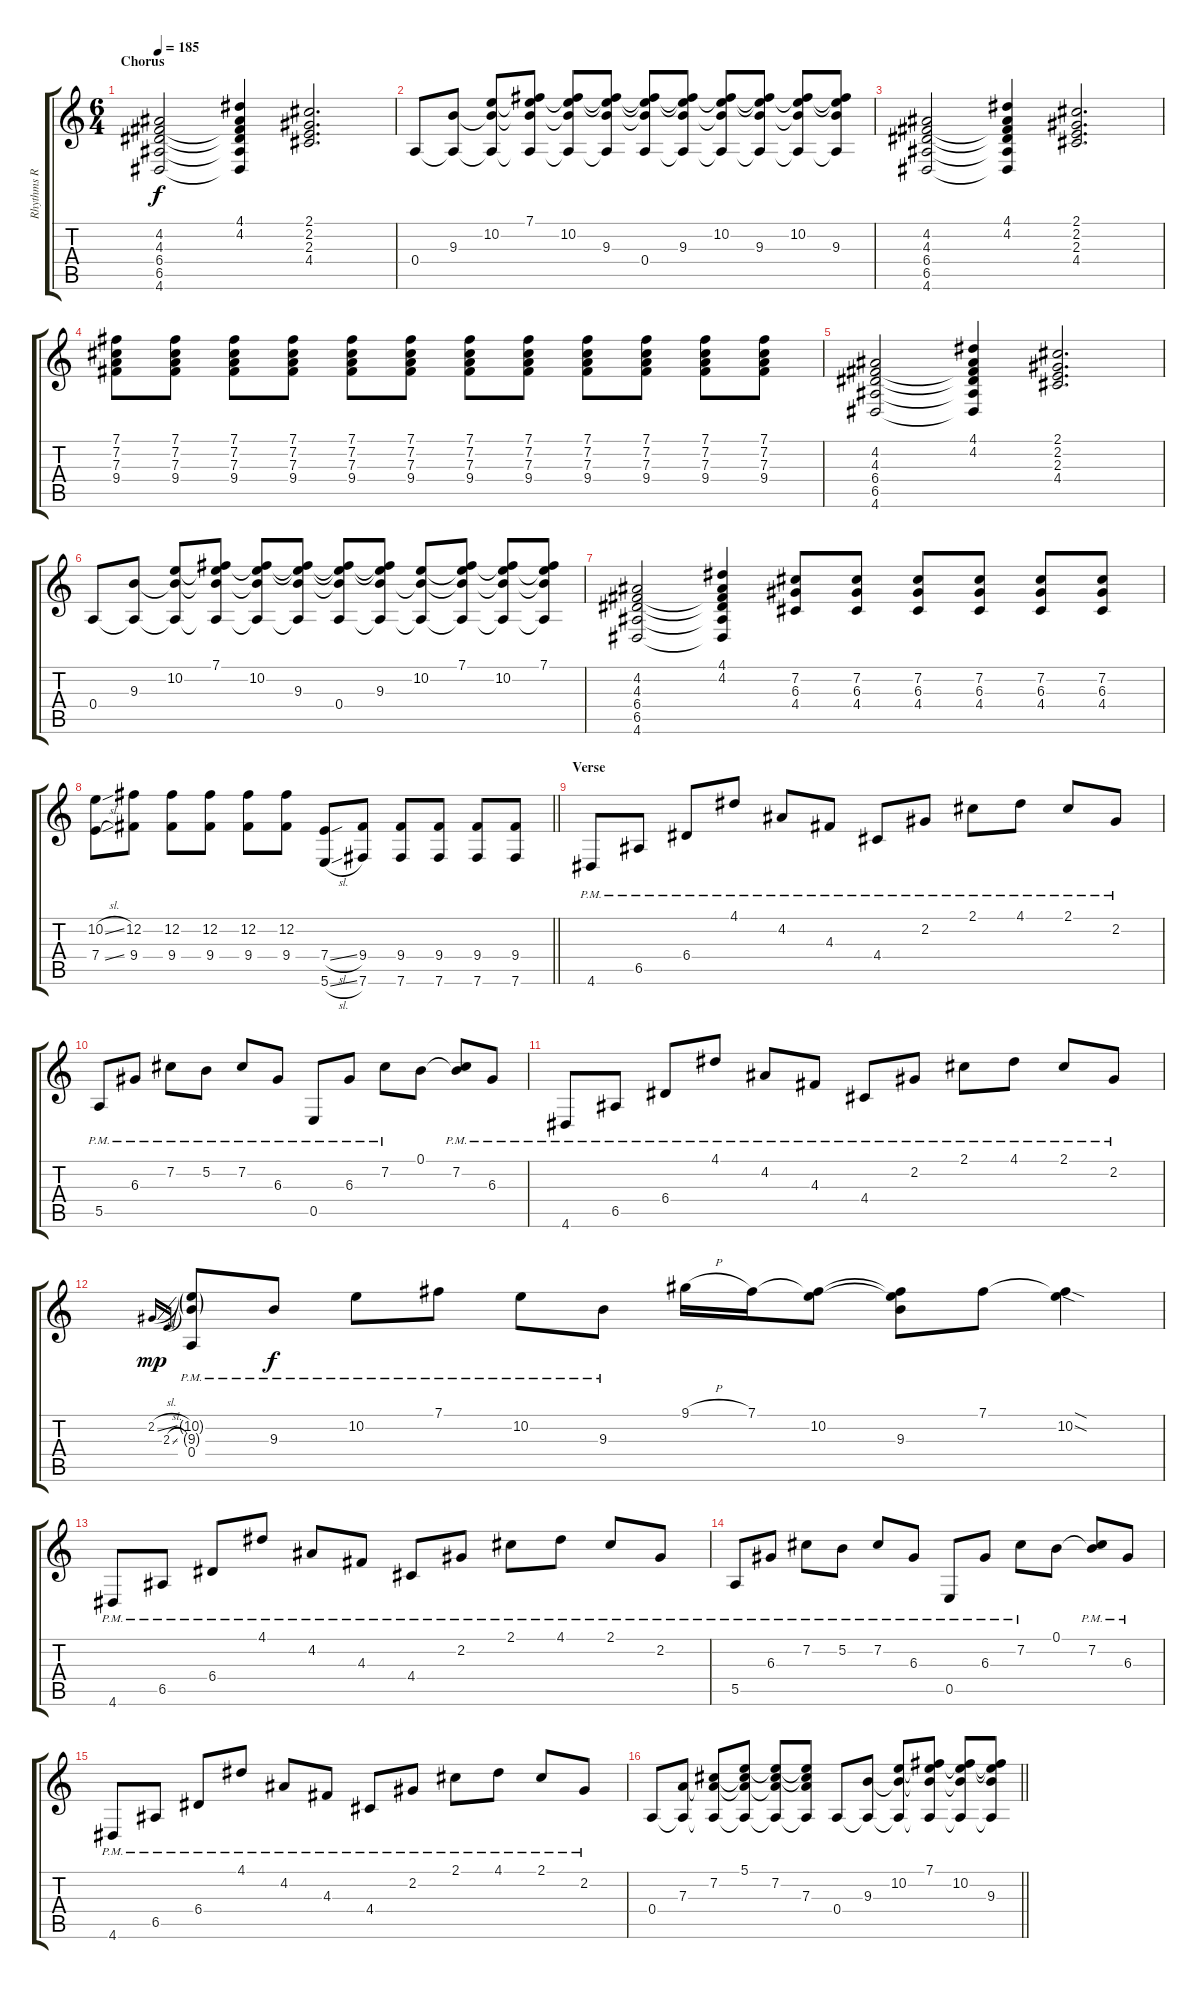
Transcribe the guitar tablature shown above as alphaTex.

\track ("Rhythms R" "Rhythms R") {instrument distortionguitar}
\staff {score tabs}
\tuning (B3 Gb3 D3 A2 E2 B1) {hide}
\ts (6 4)
\section ("" "Chorus")
\tempo 185
\clef g2
\ks c
(4.2 4.3 6.4 6.5 4.6).2{dy f} (4.1 4.2 4.3{t} 6.4{t} 6.5{t} 4.6{t}).4 (2.1 2.2 2.3 4.4).2{d} |
0.4.8 (9.3 0.4{t}).8 (10.2 9.3{t} 0.4{t}).8 (7.1 10.2{t} 9.3{t} 0.4{t}).8 (7.1{t} 10.2 9.3{t} 0.4{t}).8 (7.1{t} 10.2{t} 9.3 0.4{t}).8 (7.1{t} 10.2{t} 9.3{t} 0.4).8 (7.1{t} 10.2{t} 9.3 0.4{t}).8 (7.1{t} 10.2 9.3{t} 0.4{t}).8 (7.1{t} 10.2{t} 9.3 0.4{t}).8 (7.1{t} 10.2 9.3{t} 0.4{t}).8 (7.1{t} 10.2{t} 9.3 0.4{t}).8 |
(4.2 4.3 6.4 6.5 4.6).2 (4.1 4.2 4.3{t} 6.4{t} 6.5{t} 4.6{t}).4 (2.1 2.2 2.3 4.4).2{d} |
(7.1 7.2 7.3 9.4).8 (7.1 7.2 7.3 9.4).8 (7.1 7.2 7.3 9.4).8 (7.1 7.2 7.3 9.4).8 (7.1 7.2 7.3 9.4).8 (7.1 7.2 7.3 9.4).8 (7.1 7.2 7.3 9.4).8 (7.1 7.2 7.3 9.4).8 (7.1 7.2 7.3 9.4).8 (7.1 7.2 7.3 9.4).8 (7.1 7.2 7.3 9.4).8 (7.1 7.2 7.3 9.4).8 |
(4.2 4.3 6.4 6.5 4.6).2 (4.1 4.2 4.3{t} 6.4{t} 6.5{t} 4.6{t}).4 (2.1 2.2 2.3 4.4).2{d} |
0.4.8 (9.3 0.4{t}).8 (10.2 9.3{t} 0.4{t}).8 (7.1 10.2{t} 9.3{t} 0.4{t}).8 (7.1{t} 10.2 9.3{t} 0.4{t}).8 (7.1{t} 10.2{t} 9.3 0.4{t}).8 (7.1{t} 10.2{t} 9.3{t} 0.4).8 (7.1{t} 10.2{t} 9.3 0.4{t}).8 (10.2 9.3{t} 0.4{t}).8 (7.1 10.2{t} 9.3{t} 0.4{t}).8 (7.1{t} 10.2 9.3{t} 0.4{t}).8 (7.1 10.2{t} 9.3{t} 0.4{t}).8 |
(4.2 4.3 6.4 6.5 4.6).2 (4.1 4.2 4.3{t} 6.4{t} 6.5{t} 4.6{t}).4 (7.2 6.3 4.4).8 (7.2 6.3 4.4).8 (7.2 6.3 4.4).8 (7.2 6.3 4.4).8 (7.2 6.3 4.4).8 (7.2 6.3 4.4).8 |
\barLineRight lightlight
(10.2{sl} 7.4{sl}).8 (12.2 9.4).8 (12.2 9.4).8 (12.2 9.4).8 (12.2 9.4).8 (12.2 9.4).8 (7.4{sl} 5.6{sl}).8 (9.4 7.6).8 (9.4 7.6).8 (9.4 7.6).8 (9.4 7.6).8 (9.4 7.6).8 |
\section ("" "Verse")
4.6{pm}.8 6.5{pm}.8 6.4{pm}.8 4.1{pm}.8 4.2{pm}.8 4.3{pm}.8 4.4{pm}.8 2.2{pm}.8 2.1{pm}.8 4.1{pm}.8 2.1{pm}.8 2.2{pm}.8 |
5.5{pm}.8 6.3{pm}.8 7.2{pm}.8 5.2{pm}.8 7.2{pm}.8 6.3{pm}.8 0.5{pm}.8 6.3{pm}.8 7.2{pm}.8 0.1.8 (0.1{t} 7.2{pm}).8 6.3{pm}.8 |
4.6{pm}.8 6.5{pm}.8 6.4{pm}.8 4.1{pm}.8 4.2{pm}.8 4.3{pm}.8 4.4{pm}.8 2.2{pm}.8 2.1{pm}.8 4.1{pm}.8 2.1{pm}.8 2.2{pm}.8 |
2.2{sl}.16{gr onbeat dy mp} 2.3{sl}.16{gr onbeat} (10.2{g} 9.3{g} 0.4{pm}).8 9.3{pm}.8{dy f} 10.2{pm}.8 7.1{pm}.8 10.2{pm}.8 9.3{pm}.8 9.1{h}.16 7.1.16 (7.1{t} 10.2).8 (7.1{t} 10.2{t} 9.3).8 7.1.8 (7.1{sod t} 10.2{sod}).4 |
4.6{pm}.8 6.5{pm}.8 6.4{pm}.8 4.1{pm}.8 4.2{pm}.8 4.3{pm}.8 4.4{pm}.8 2.2{pm}.8 2.1{pm}.8 4.1{pm}.8 2.1{pm}.8 2.2{pm}.8 |
5.5{pm}.8 6.3{pm}.8 7.2{pm}.8 5.2{pm}.8 7.2{pm}.8 6.3{pm}.8 0.5{pm}.8 6.3{pm}.8 7.2{pm}.8 0.1.8 (0.1{t} 7.2{pm}).8 6.3{pm}.8 |
4.6{pm}.8 6.5{pm}.8 6.4{pm}.8 4.1{pm}.8 4.2{pm}.8 4.3{pm}.8 4.4{pm}.8 2.2{pm}.8 2.1{pm}.8 4.1{pm}.8 2.1{pm}.8 2.2{pm}.8 |
\barLineRight lightlight
0.4.8 (7.3 0.4{t}).8 (7.2 7.3{t} 0.4{t}).8 (5.1 7.2{t} 7.3{t} 0.4{t}).8 (5.1{t} 7.2 7.3{t} 0.4{t}).8 (5.1{t} 7.2{t} 7.3 0.4{t}).8 0.4.8 (9.3 0.4{t}).8 (10.2 9.3{t} 0.4{t}).8 (7.1 10.2{t} 9.3{t} 0.4{t}).8 (7.1{t} 10.2 9.3{t} 0.4{t}).8 (7.1{t} 10.2{t} 9.3 0.4{t}).8
